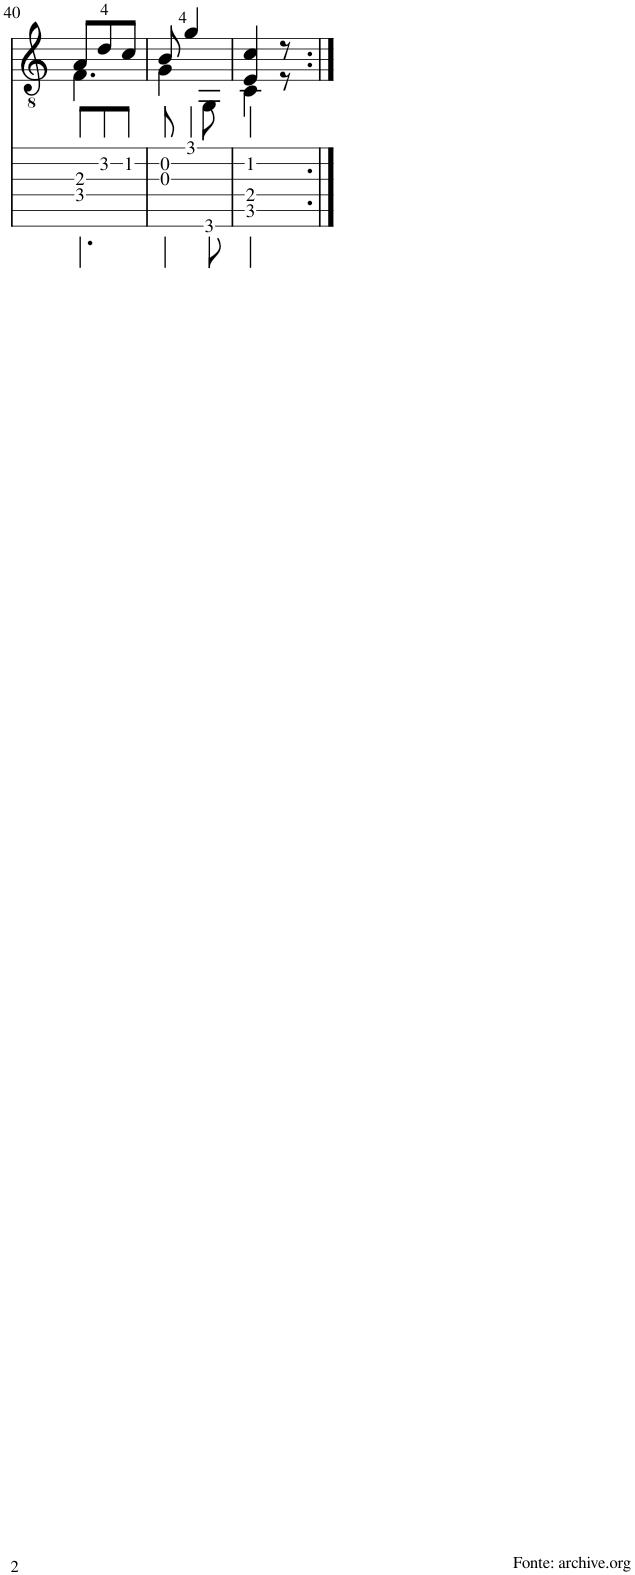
**kern	**kern
*part2	*part1
*staff2	*staff1
*I"Chitarra classica (Intavolatura)	*I"Classical Guitar
!!LO:PB:g=z
*	*clefGv2
*k[]	*k[]
*M3/8	*M3/8
=40	=40
*^	*^
8A/L	4.F\	8A/L	4.F\
8d/	.	8d/	.
8c/J	.	8c/J	.
=41	=41	=41	=41
8B/	4G\	8B/	4G\
4g/	.	4g/	.
.	8GG\	.	8GG\
=42	=42	=42	=42
4E/ 4c/	4C\	4E/ 4c/	4C\
8r	8r	8r	8r
*v	*v	*	*
*	*v	*v
=:|!	=:|!
*-	*-
